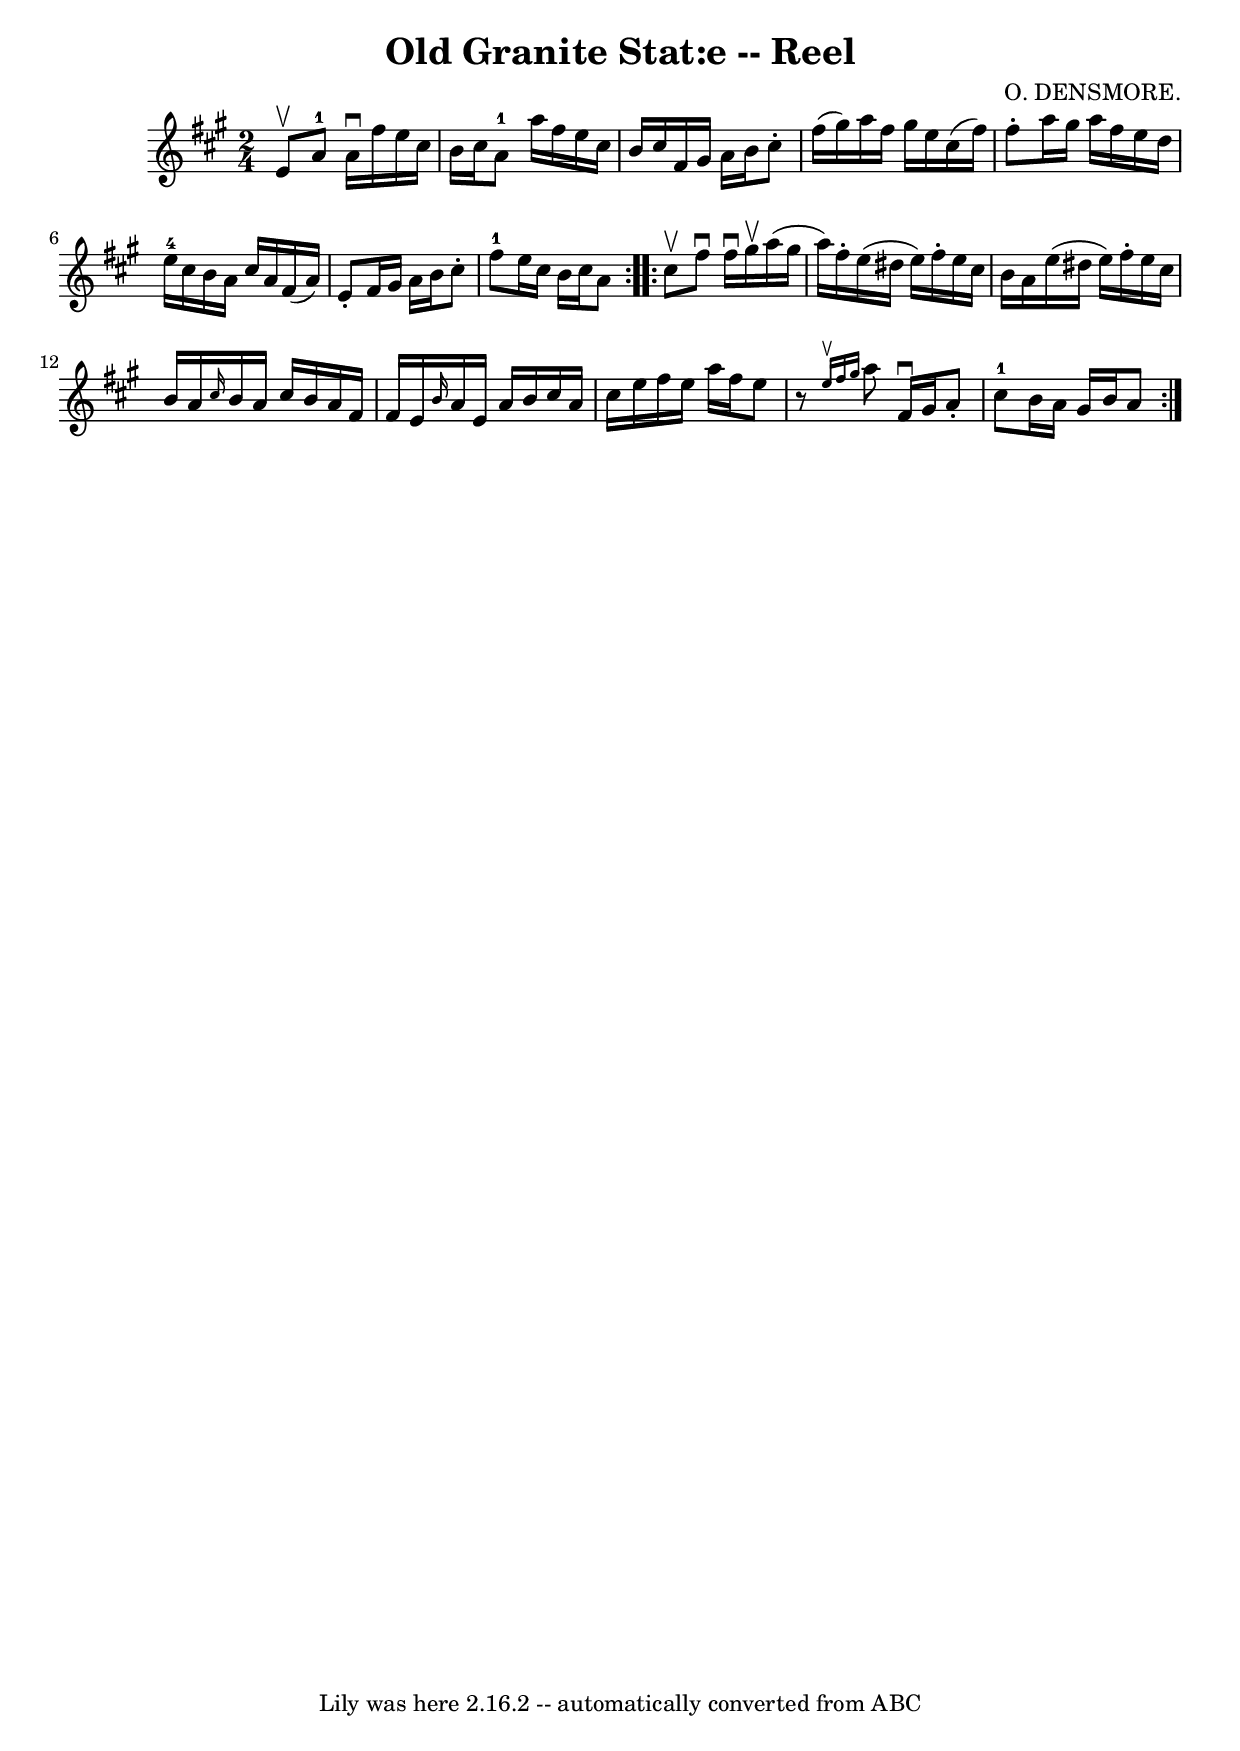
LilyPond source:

\version "2.16.2"
\include "Mammoth.ily"
\header {
  %% book = "Ryan's Mammoth Collection"
  composer = "O. DENSMORE."
  crossRefNumber = "1"
  footnotes = "\\\\377"
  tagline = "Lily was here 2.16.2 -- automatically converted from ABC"
  title = "Old Granite Stat:e -- Reel"

}
voicedefault =  {



  \repeat volta 2 {

    \time 2/4 
    \key a \major
    e'8^\upbow |
    a'8-1 a'16^\downbow  
    fis''16 e''16 cis''16 b'16 cis''16    |
    a'8-1   
    a''16 fis''16 e''16 cis''16 b'16 cis''16    |
    fis'16    
    gis'16 a'16 b'16 cis''8-. fis''16 (gis''16)   |
    
    a''16 fis''16 gis''16 e''16 cis''16 (fis''16) fis''8-.    |
    a''16 gis''16 a''16 fis''16 e''16 d''16 e''16-4 cis''16    |
    b'16 a'16 cis''16 a'16 fis'16 (a'16 ) e'8-.   |
    fis'16 gis'16 a'16 b'16 cis''8-.   
    fis''8-1   |
    e''16 cis''16 b'16 cis''16 a'8  
  }     

  \repeat volta 2 {
    cis''8^\upbow |
    fis''8^\downbow fis''16^\downbow gis''16^\upbow a''16 (gis''16 a''16) fis''16-.    |
    e''16 (dis''16 e''16) fis''16-. e''16 cis''16    
    b'16 a'16    |
    e''16 (dis''16 e''16) fis''16-. e''16  
    cis''16 b'16 a'16    |
    \grace { cis''16  
	   } b'16 a'16    
    cis''16 b'16 a'16 fis'16 fis'16 e'16    |
    \grace {    
      b'16  
    } a'16 e'16 a'16 b'16 cis''16 a'16 cis''16 e''16    |
    fis''16 e''16 a''16 fis''16 e''8    r8   |
    
    \grace { e''16^\upbow fis''16 gis''16  
	   } a''8 fis'16^\downbow   
    gis'16 a'8-. cis''8-1   |
    b'16 a'16 gis'16 b'16    
    a'8  
  }   

}

\score{
  <<

    \context Staff="default"
    {
      \voicedefault 
      
    }

  >>
  \layout {
    
  }
  \midi {
  }

}
